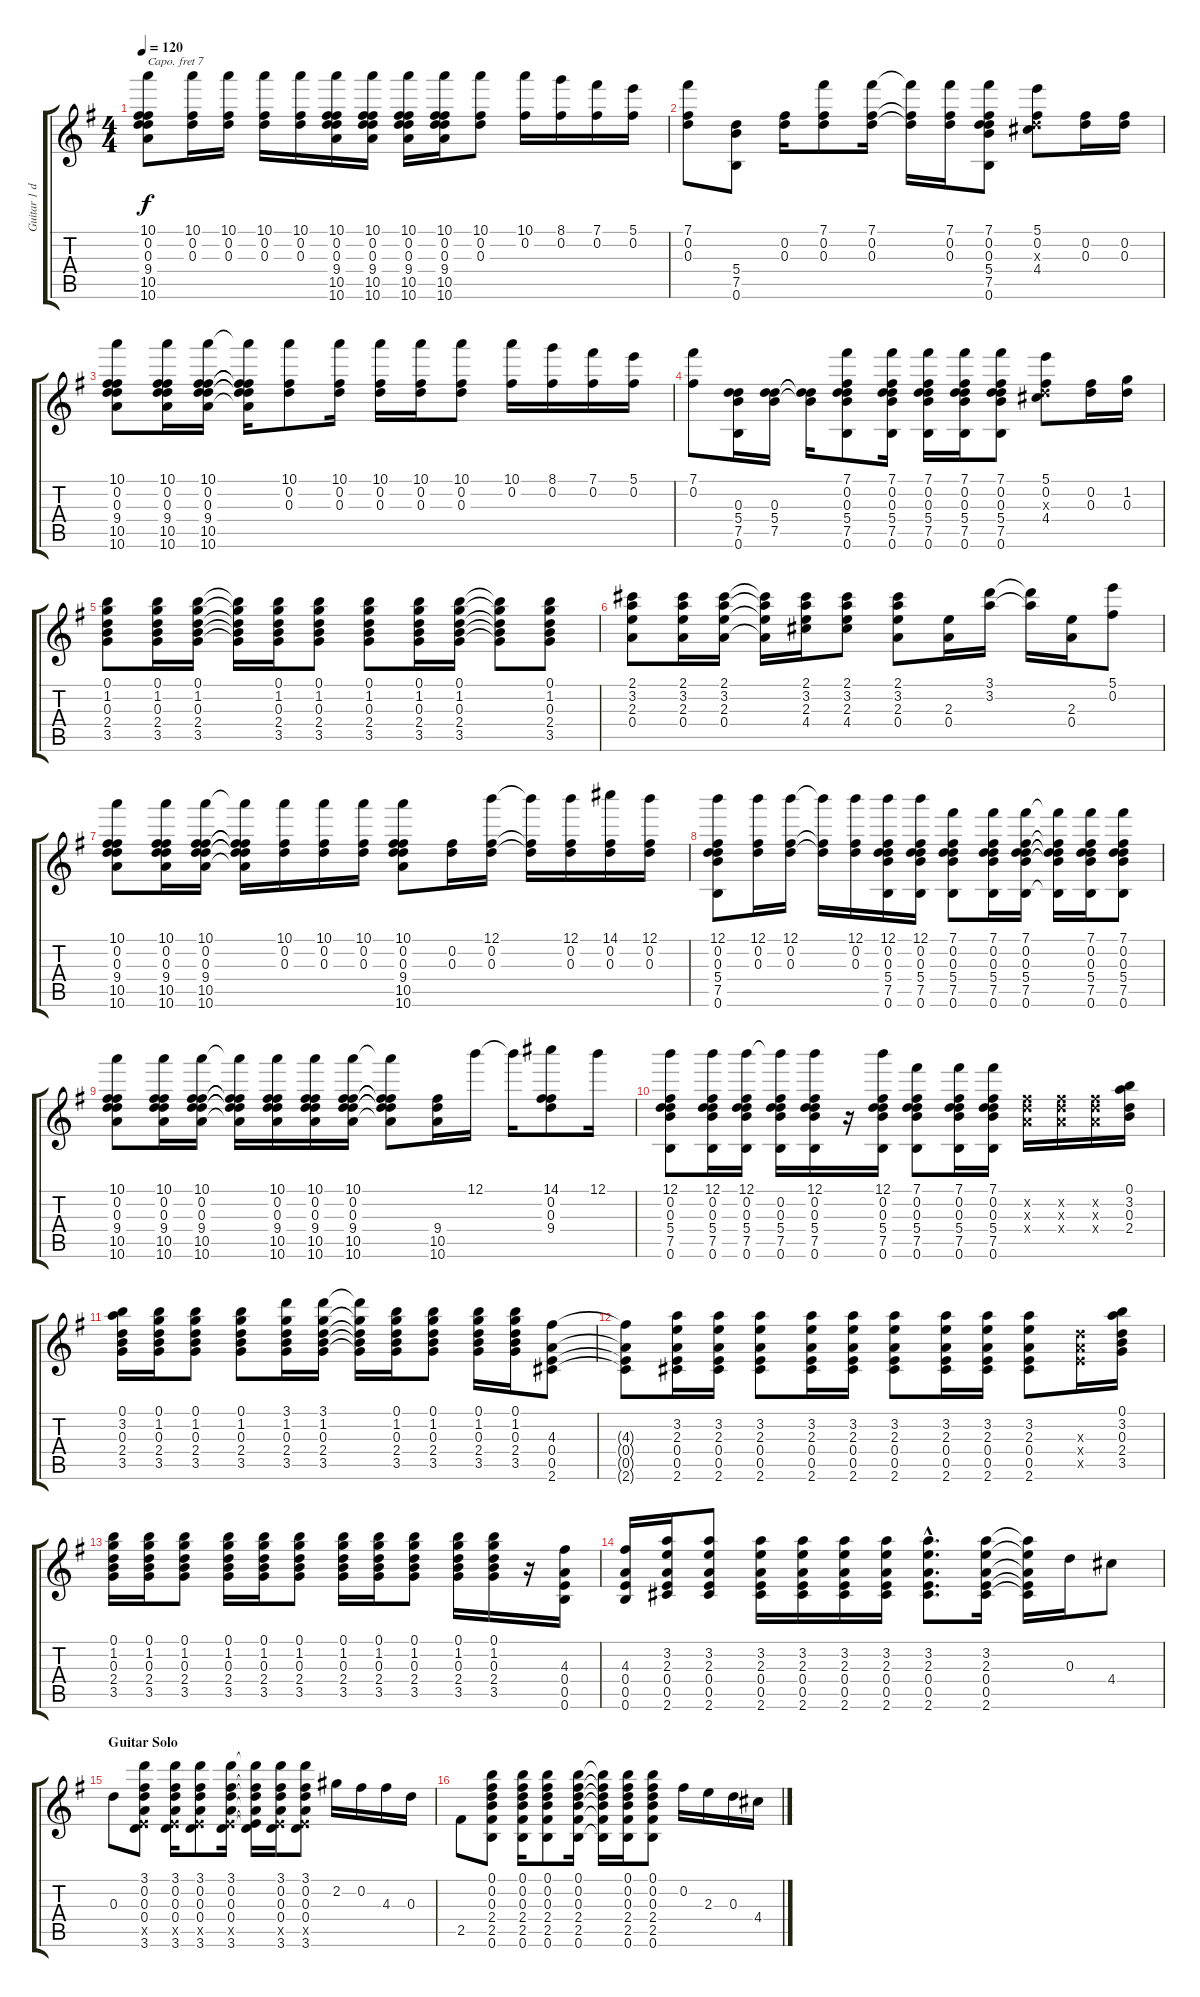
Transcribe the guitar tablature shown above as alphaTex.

\track ("Guitar 1 doubled" "Guitar 1 d") {instrument acousticguitarsteel}
\staff {score tabs}
\capo 7
\tuning (E4 B3 G3 D3 A2 E2) {hide}
\ts (4 4)
\tempo 120
\clef g2
\ks g
(10.1 0.2 0.3 9.4 10.5 10.6).8{dy f} (10.1 0.2 0.3).16 (10.1 0.2 0.3).16 (10.1 0.2 0.3).16 (10.1 0.2 0.3).16 (10.1 0.2 0.3 9.4 10.5 10.6).16 (10.1 0.2 0.3 9.4 10.5 10.6).16 (10.1 0.2 0.3 9.4 10.5 10.6).16 (10.1 0.2 0.3 9.4 10.5 10.6).16 (10.1 0.2 0.3).8 (10.1 0.2).16 (8.1 0.2).16 (7.1 0.2).16 (5.1 0.2).16 |
(7.1 0.2 0.3).8 (5.4 7.5 0.6).8 (0.2 0.3).16 (7.1 0.2 0.3).8 (7.1 0.2 0.3).16 (7.1{t} 0.2{t} 0.3{t}).16 (7.1 0.2 0.3).16 (7.1 0.2 0.3 5.4 7.5 0.6).8 (5.1 0.2 0.3{x} 4.4).8 (0.2 0.3).16 (0.2 0.3).16 |
(10.1 0.2 0.3 9.4 10.5 10.6).8 (10.1 0.2 0.3 9.4 10.5 10.6).16 (10.1 0.2 0.3 9.4 10.5 10.6).16 (10.1{t} 0.2{t} 0.3{t} 9.4{t} 10.5{t} 10.6{t}).16 (10.1 0.2 0.3).8 (10.1 0.2 0.3).16 (10.1 0.2 0.3).16 (10.1 0.2 0.3).16 (10.1 0.2 0.3).8 (10.1 0.2).16 (8.1 0.2).16 (7.1 0.2).16 (5.1 0.2).16 |
(7.1 0.2).8 (0.3 5.4 7.5 0.6).16 (0.3 5.4 7.5).16 (0.3{t} 5.4{t} 7.5{t}).16 (7.1 0.2 0.3 5.4 7.5 0.6).8 (7.1 0.2 0.3 5.4 7.5 0.6).16 (7.1 0.2 0.3 5.4 7.5 0.6).16 (7.1 0.2 0.3 5.4 7.5 0.6).16 (7.1 0.2 0.3 5.4 7.5 0.6).8 (5.1 0.2 0.3{x} 4.4).8 (0.2 0.3).16 (1.2 0.3).16 |
(0.1 1.2 0.3 2.4 3.5).8 (0.1 1.2 0.3 2.4 3.5).16 (0.1 1.2 0.3 2.4 3.5).16 (0.1{t} 1.2{t} 0.3{t} 2.4{t} 3.5{t}).16 (0.1 1.2 0.3 2.4 3.5).16 (0.1 1.2 0.3 2.4 3.5).8 (0.1 1.2 0.3 2.4 3.5).8 (0.1 1.2 0.3 2.4 3.5).16 (0.1 1.2 0.3 2.4 3.5).16 (0.1{t} 1.2{t} 0.3{t} 2.4{t} 3.5{t}).8 (0.1 1.2 0.3 2.4 3.5).8 |
(2.1 3.2 2.3 0.4).8 (2.1 3.2 2.3 0.4).16 (2.1 3.2 2.3 0.4).16 (2.1{t} 3.2{t} 2.3{t} 0.4{t}).16 (2.1 3.2 2.3 4.4).16 (2.1 3.2 2.3 4.4).8 (2.1 3.2 2.3 0.4).8 (2.3 0.4).16 (3.1 3.2).16 (3.1{t} 3.2{t}).16 (2.3 0.4).16 (5.1 0.2).8 |
(10.1 0.2 0.3 9.4 10.5 10.6).8 (10.1 0.2 0.3 9.4 10.5 10.6).16 (10.1 0.2 0.3 9.4 10.5 10.6).16 (10.1{t} 0.2{t} 0.3{t} 9.4{t} 10.5{t} 10.6{t}).16 (10.1 0.2 0.3).16 (10.1 0.2 0.3).16 (10.1 0.2 0.3).16 (10.1 0.2 0.3 9.4 10.5 10.6).8 (0.2 0.3).16 (12.1 0.2 0.3).16 (12.1{t} 0.2{t} 0.3{t}).16 (12.1 0.2 0.3).16 (14.1 0.2 0.3).16 (12.1 0.2 0.3).16 |
(12.1 0.2 0.3 5.4 7.5 0.6).8 (12.1 0.2 0.3).16 (12.1 0.2 0.3).16 (12.1{t} 0.2{t} 0.3{t}).16 (12.1 0.2 0.3).16 (12.1 0.2 0.3 5.4 7.5 0.6).16 (12.1 0.2 0.3 5.4 7.5 0.6).16 (7.1 0.2 0.3 5.4 7.5 0.6).8 (7.1 0.2 0.3 5.4 7.5 0.6).16 (7.1 0.2 0.3 5.4 7.5 0.6).16 (7.1{t} 0.2{t} 0.3{t} 5.4{t} 7.5{t} 0.6{t}).16 (7.1 0.2 0.3 5.4 7.5 0.6).16 (7.1 0.2 0.3 5.4 7.5 0.6).8 |
(10.1 0.2 0.3 9.4 10.5 10.6).8 (10.1 0.2 0.3 9.4 10.5 10.6).16 (10.1 0.2 0.3 9.4 10.5 10.6).16 (10.1{t} 0.2{t} 0.3{t} 9.4{t} 10.5{t} 10.6{t}).16 (10.1 0.2 0.3 9.4 10.5 10.6).16 (10.1 0.2 0.3 9.4 10.5 10.6).16 (10.1 0.2 0.3 9.4 10.5 10.6).16 (10.1{t} 0.2{t} 0.3{t} 9.4{t} 10.5{t} 10.6{t}).8 (9.4 10.5 10.6).16 12.1.16 12.1{t}.16 (14.1 0.2 0.3 9.4).8 12.1.16 |
(12.1 0.2 0.3 5.4 7.5 0.6).8 (12.1 0.2 0.3 5.4 7.5 0.6).16 (12.1 0.2 0.3 5.4 7.5 0.6).16 (12.1{t} 0.2 0.3 5.4 7.5 0.6).16 (12.1 0.2 0.3 5.4 7.5 0.6).16 r.16 (12.1 0.2 0.3 5.4 7.5 0.6).16 (7.1 0.2 0.3 5.4 7.5 0.6).8 (7.1 0.2 0.3 5.4 7.5 0.6).16 (7.1 0.2 0.3 5.4 7.5 0.6).16 (0.2{x} 0.3{x} 0.4{x}).16 (0.2{x} 0.3{x} 0.4{x}).16 (0.2{x} 0.3{x} 0.4{x}).16 (0.1 3.2 0.3 2.4).16 |
(0.1 3.2 0.3 2.4 3.5).16 (0.1 1.2 0.3 2.4 3.5).16 (0.1 1.2 0.3 2.4 3.5).8 (0.1 1.2 0.3 2.4 3.5).8 (3.1 1.2 0.3 2.4 3.5).16 (3.1 1.2 0.3 2.4 3.5).16 (3.1{t} 1.2{t} 0.3{t} 2.4{t} 3.5{t}).16 (0.1 1.2 0.3 2.4 3.5).16 (0.1 1.2 0.3 2.4 3.5).8 (0.1 1.2 0.3 2.4 3.5).16 (0.1 1.2 0.3 2.4 3.5).16 (4.3 0.4 0.5 2.6).8 |
(4.3{t} 0.4{t} 0.5{t} 2.6{t}).8 (3.2 2.3 0.4 0.5 2.6).16 (3.2 2.3 0.4 0.5 2.6).16 (3.2 2.3 0.4 0.5 2.6).8 (3.2 2.3 0.4 0.5 2.6).16 (3.2 2.3 0.4 0.5 2.6).16 (3.2 2.3 0.4 0.5 2.6).8 (3.2 2.3 0.4 0.5 2.6).16 (3.2 2.3 0.4 0.5 2.6).16 (3.2 2.3 0.4 0.5 2.6).8 (0.3{x} 0.4{x} 0.5{x}).16 (0.1 3.2 0.3 2.4 3.5).16 |
(0.1 1.2 0.3 2.4 3.5).16 (0.1 1.2 0.3 2.4 3.5).16 (0.1 1.2 0.3 2.4 3.5).8 (0.1 1.2 0.3 2.4 3.5).16 (0.1 1.2 0.3 2.4 3.5).16 (0.1 1.2 0.3 2.4 3.5).8 (0.1 1.2 0.3 2.4 3.5).16 (0.1 1.2 0.3 2.4 3.5).16 (0.1 1.2 0.3 2.4 3.5).8 (0.1 1.2 0.3 2.4 3.5).16 (0.1 1.2 0.3 2.4 3.5).16 r.16 (4.3 0.4 0.5 0.6).16 |
(4.3 0.4 0.5 0.6).16 (3.2 2.3 0.4 0.5 2.6).16 (3.2 2.3 0.4 0.5 2.6).8 (3.2 2.3 0.4 0.5 2.6).16 (3.2 2.3 0.4 0.5 2.6).16 (3.2 2.3 0.4 0.5 2.6).16 (3.2 2.3 0.4 0.5 2.6).16 (3.2{hac} 2.3{hac} 0.4{hac} 0.5{hac} 2.6{hac}).8{d} (3.2 2.3 0.4 0.5 2.6).16 (3.2{t} 2.3{t} 0.4{t} 0.5{t} 2.6{t}).16 0.3.16 4.4.8 |
\section ("" "Guitar Solo")
0.3.8 (3.1 0.2 0.3 0.4 0.5{x} 3.6).8 (3.1 0.2 0.3 0.4 0.5{x} 3.6).16 (3.1 0.2 0.3 0.4 0.5{x} 3.6).8 (3.1 0.2 0.3 0.4 0.5{x} 3.6).16 (3.1{t} 0.2{t} 0.3{t} 0.4{t} 0.5{t} 3.6{t}).16 (3.1 0.2 0.3 0.4 0.5{x} 3.6).16 (3.1 0.2 0.3 0.4 0.5{x} 3.6).8 2.2.16 0.2.16 4.3.16 0.3.16 |
2.5.8 (0.1 0.2 0.3 2.4 2.5 0.6).8 (0.1 0.2 0.3 2.4 2.5 0.6).16 (0.1 0.2 0.3 2.4 2.5 0.6).8 (0.1 0.2 0.3 2.4 2.5 0.6).16 (0.1{t} 0.2{t} 0.3{t} 2.4{t} 2.5{t} 0.6{t}).16 (0.1 0.2 0.3 2.4 2.5 0.6).16 (0.1 0.2 0.3 2.4 2.5 0.6).8 0.2.16 2.3.16 0.3.16 4.4.16
